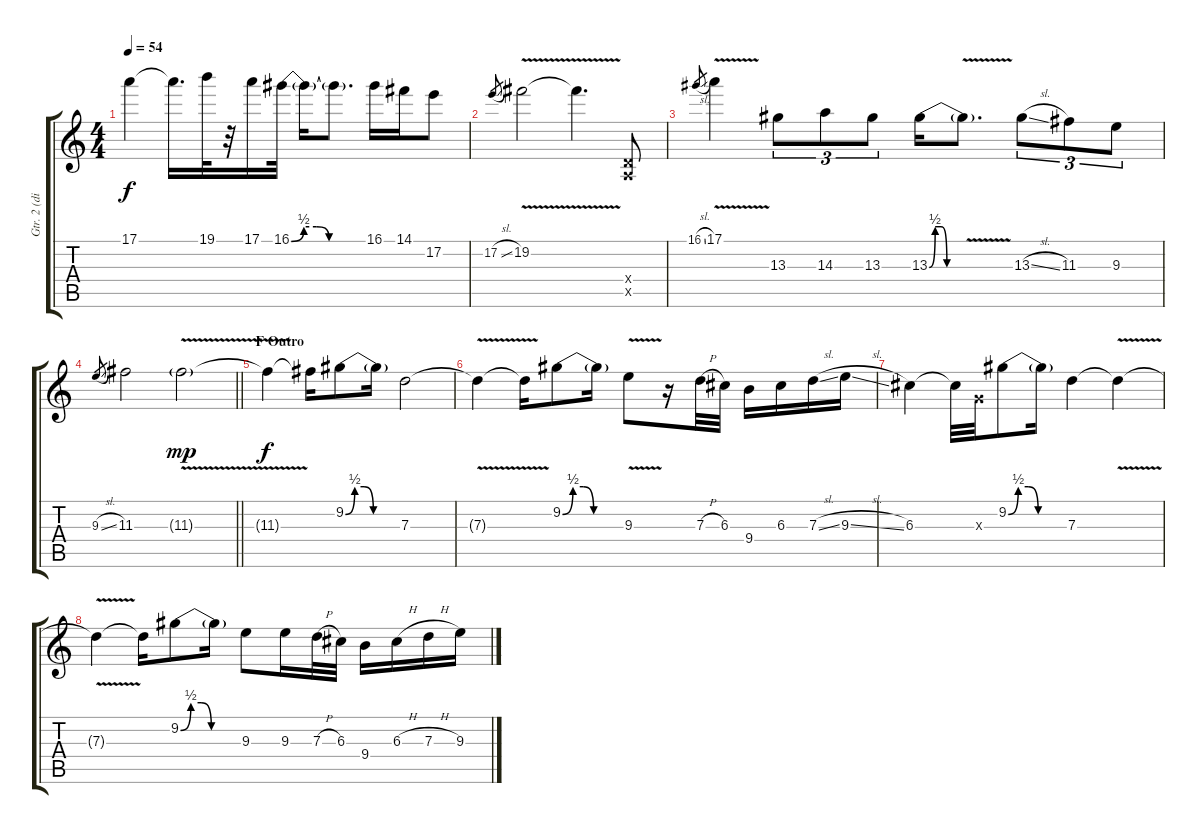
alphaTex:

\track ("Gtr. 2 (distr.)" "Gtr. 2 (di") {instrument distortionguitar}
\staff {score tabs}
\tuning (E4 B3 G3 D3 A2 E2) {hide}
\ts (4 4)
\tempo 54
\clef g2
\ks c
17.1{t}.4{dy f} 17.1{t}.16{d} 19.1.32 r.32 17.1.16 16.1{be (custom 0 0 10 2 20 2 30 0 60 0)}.32 16.1{t}.16 16.1{t}.8{d} 16.1.16 14.1.16 17.2.8 |
17.2{sl}.8{gr} 19.2{v}.2 19.2{t}.4{d} (0.4{x} 0.5{x}).8 |
16.1{sl}.8{gr} 17.1{v}.4 13.3.8{tu (3 2)} 14.3.8{tu (3 2)} 13.3.8{tu (3 2)} 13.3{be (custom 0 0 10 2 20 2 30 0 60 0)}.16 13.3{v t}.8{d} 13.3{sl}.8{tu (3 2)} 11.3.8{tu (3 2)} 9.3.8{tu (3 2)} |
\barLineRight lightlight
9.3{sl}.8{gr} 11.3.2 11.3{v g}.2{dy mp} |
\section ("" "F Outro")
11.3{t}.4{dy f} 11.3{t}.16 9.2{be (custom 0 0 10 2 20 2 30 0 60 0)}.8 9.2{t}.16 7.3.2 |
7.3{v t}.4 7.3{t}.16 9.2{be (custom 0 0 10 2 20 2 30 0 60 0)}.8 9.2{t}.16 9.3{v}.8 r.16 7.3{h}.32 6.3.32 9.4.16 6.3.16 7.3{sl}.16 9.3{sl}.16 |
6.3.4 6.3{t}.32 0.3{x}.32 9.2{be (custom 0 0 10 2 20 2 30 0 60 0)}.8 9.2{t}.16 7.3.4 7.3{v t}.4 |
7.3{t}.4 7.3{t}.16 9.2{be (custom 0 0 10 2 20 2 30 0 60 0)}.8 9.2{t}.16 9.3.8 9.3.16 7.3{h}.32 6.3.32 9.4.16 6.3{h}.16 7.3{h}.16 9.3{h}.16
